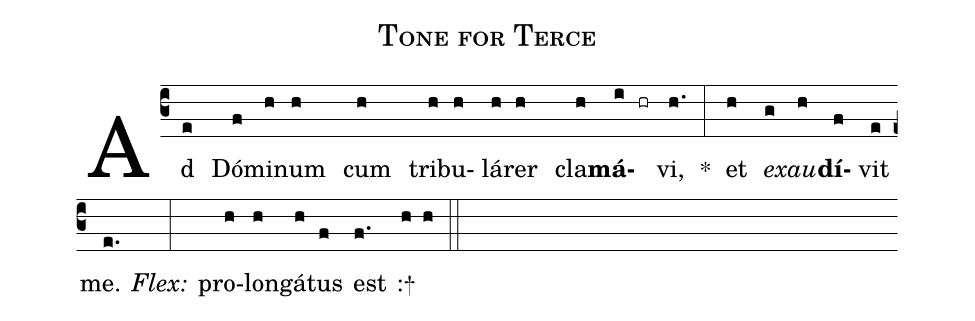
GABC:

name: Tone for Terce;
%%
(c3) Ad(e) Dó(f)mi(h)num(h) cum(h) tri(h)bu(h)lá(h)rer(h) cla(h)<b>má</b>(i hr)vi,(h.) *(:)
et(h) <i>ex</i>(g)<i>au</i>(h)<b>dí</b>(f)vit(e) me.(e.) <i>Flex:</i>(:) pro(h)lon(h)gá(h)tus(f) est(f.) :+(h h) (::)
